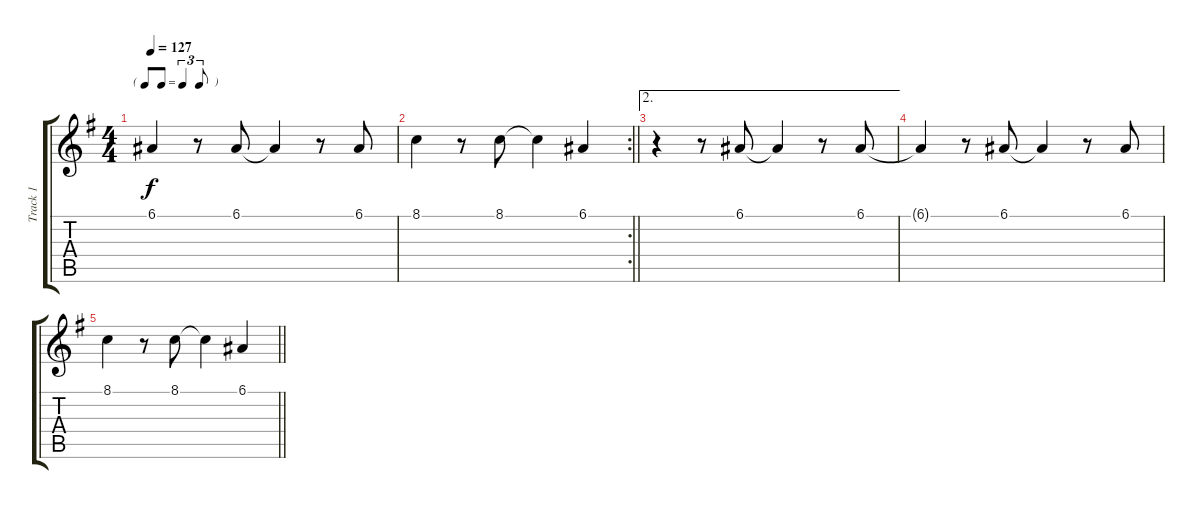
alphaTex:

\track ("Track 1" "Track 1") {instrument tenorsax}
\staff {score tabs}
\tuning (E4 B3 G3 D3 A2 E2) {hide}
\ts (4 4)
\tf triplet8th
\tempo 127
\clef g2
\ks g
6.1{t}.4{dy f} r.8 6.1.8 6.1{t}.4 r.8 6.1.8 |
\rc 2
\barLineRight lightlight
8.1.4 r.8 8.1.8 8.1{t}.4 6.1.4 |
\ae 2
r.4{volume 0} r.8 6.1.8 6.1{t}.4 r.8 6.1.8 |
6.1{t}.4 r.8 6.1.8 6.1{t}.4 r.8 6.1.8 |
\barLineRight lightlight
8.1.4 r.8 8.1.8 8.1{t}.4 6.1.4
